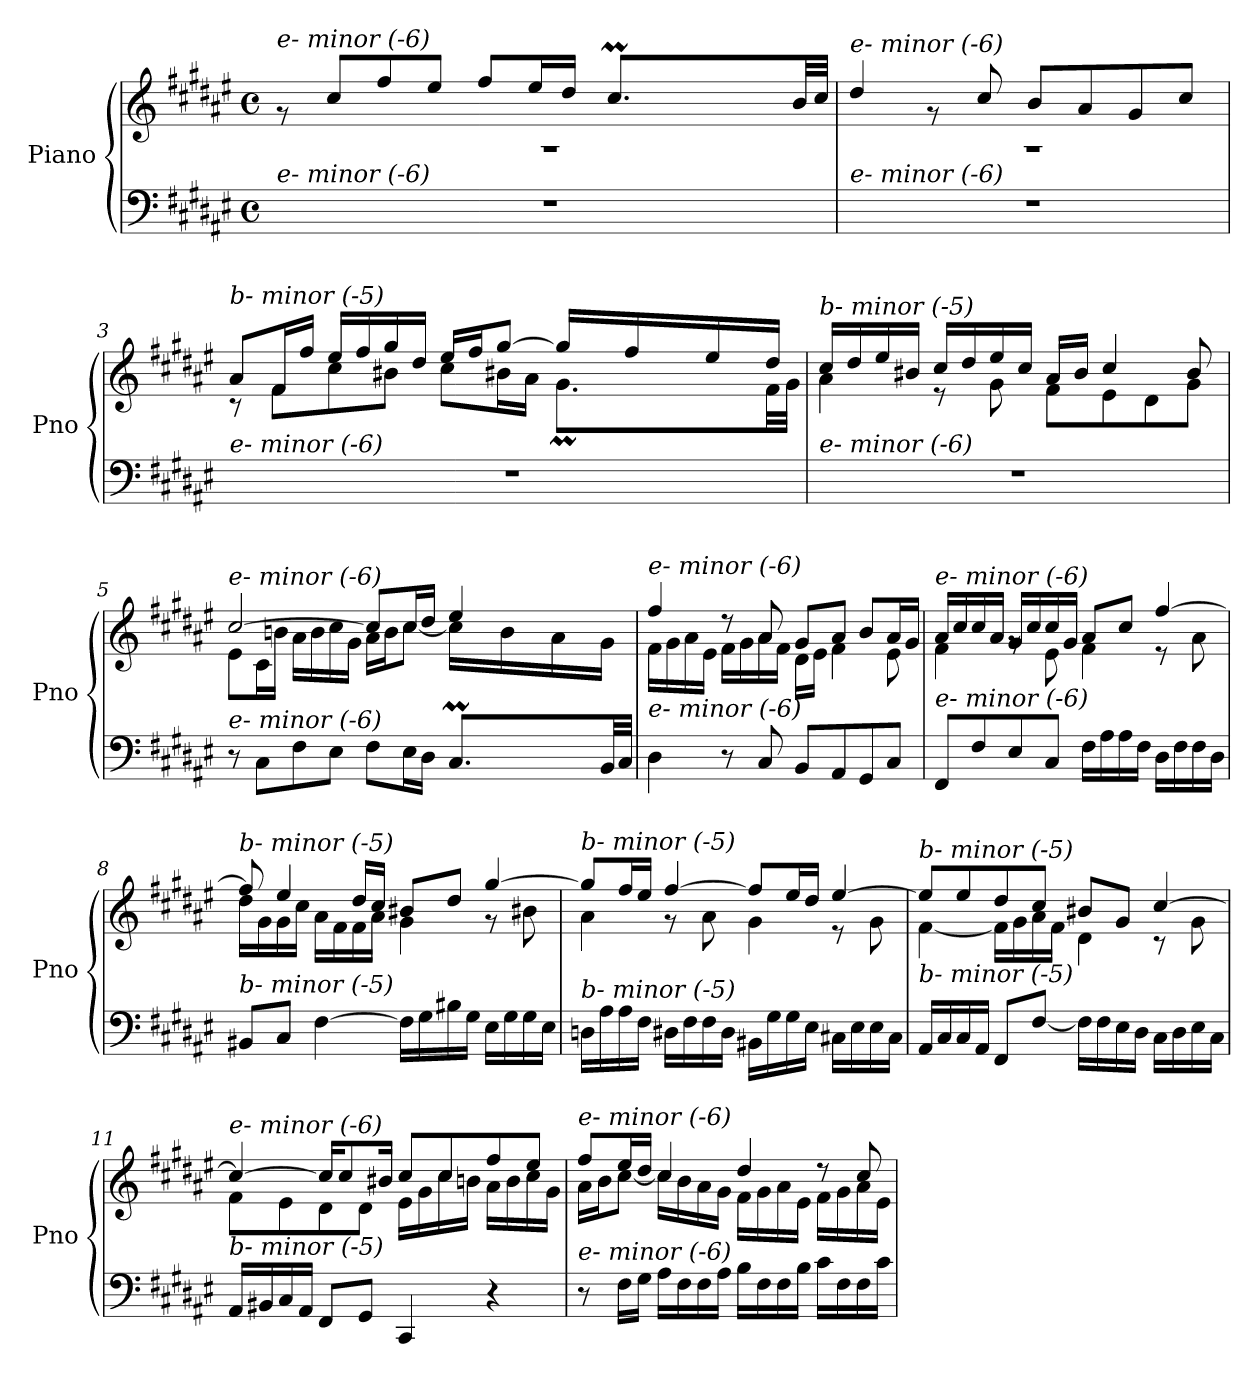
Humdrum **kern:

**kern	**kern
*part1	*part1
*staff2	*staff1
*I"Piano	*
*I'Pno	*
*clefF4	*clefG2
*k[f#c#g#d#a#e#]	*k[f#c#g#d#a#e#]
*M4/4	*M4/4
*met(c)	*met(c)
=1	=1
*^	*^
*	*	*	*^
!	!	!LO:TX:i:t=e- minor (-6)	!	!
!LO:TX:i:t=e- minor (-6)	!	!	!	!
2.ryy	1r	1rA	2.ryy	8r
.	.	.	.	8cc#/L
.	.	.	.	8ff#/
.	.	.	.	8ee#/J
.	.	.	.	8ff#/L
.	.	.	.	16ee#/L
.	.	.	.	16dd#/JJ
*	*	*	*Xtuplet	*
8.ryy	.	.	128%3dd#yy	8.cc#M/L
.	.	.	128%3cc#yy	.
.	.	.	128%3dd#yy	.
.	.	.	128%3cc#yy	.
.	.	.	128%3dd#yy	.
.	.	.	128%3cc#yy	.
.	.	.	128%3dd#yy	.
.	.	.	128%3cc#yy	.
16ryy	.	.	16ryy	32b/LL
.	.	.	.	32cc#/JJJ
*v	*v	*	*	*
=2	=2	=2	=2
!	!LO:TX:i:t=e- minor (-6)	!	!
!LO:TX:i:t=e- minor (-6)	!	!	!
*	*	*v	*v
1r	1rA	4dd#/
.	.	8rg
.	.	8cc#/
.	.	8b/L
.	.	8a#/
.	.	8g#/
.	.	8cc#/J
!!LO:LB:g=z
=3	=3	=3
*^	*	*^
!	!	!LO:TX:i:t=b- minor (-5)	!	!
!LO:TX:i:t=e- minor (-6)	!	!	!	!
2.ryy	1r	8a#/L	8r	2.ryy
.	.	16f#/L	8f#\L	.
.	.	16ff#/JJ	.	.
.	.	16ee#/LL	8cc#\	.
.	.	16ff#/	.	.
.	.	16gg#/	8b#X\J	.
.	.	16dd#/JJ	.	.
.	.	16ee#/LL	8cc#\L	.
.	.	16ff#/J	.	.
.	.	[8gg#/J	16b#X\L	.
.	.	.	16a#\JJ	.
8.ryy	.	16gg#/LL]	8.g#M\L	128%3a#yy
.	.	.	.	128%3g#yy
.	.	.	.	128%3a#yy
.	.	16ff#/	.	.
.	.	.	.	128%3g#yy
.	.	.	.	128%3a#yy
.	.	.	.	128%3g#yy
.	.	16ee#/	.	.
.	.	.	.	128%3a#yy
.	.	.	.	128%3g#yy
16ryy	.	16dd#/JJ	32f#\LL	16ryy
.	.	.	32g#\JJJ	.
*v	*v	*	*	*
*	*	*v	*v
!!LO:LB:g=z
=4	=4	=4
!	!LO:TX:i:t=b- minor (-5)	!
!LO:TX:i:t=e- minor (-6)	!	!
1r	16cc#/LL	4a#\
.	16dd#/	.
.	16ee#/	.
.	16b#X/JJ	.
.	16cc#/LL	8r
.	16dd#/	.
.	16ee#/	8g#\
.	16cc#/JJ	.
.	16a#/LL	8f#\L
.	16b#/JJ	.
.	4cc#/	8e#\
.	.	8d#\
.	8b#/	8g#\J
=5	=5	=5
*^	*	*^
!	!	!LO:TX:i:t=e- minor (-6)	!	!
!LO:TX:i:t=e- minor (-6)	!	!	!	!
8r	2.ryy	[2cc#/	8e#\L	2.ryy
8C#\L	.	.	16c#\L	.
.	.	.	16bn\JJ	.
8F#\	.	.	16a#\LL	.
.	.	.	16b\	.
8E#\J	.	.	16cc#\	.
.	.	.	16g#\JJ	.
8F#\L	.	8cc#/L]	16a#\LL	.
.	.	.	16b\J	.
16E#\L	.	16cc#/L	[8cc#\J	.
16D#\JJ	.	16dd#/JJ	.	.
*	*Xtuplet	*	*	*
8.C#M/L	128%3D#yy	4ee#/	16cc#\LL]	8.ryy
.	128%3C#yy	.	.	.
.	128%3D#yy	.	.	.
.	.	.	16b\	.
.	128%3C#yy	.	.	.
.	128%3D#yy	.	.	.
.	128%3C#yy	.	.	.
.	.	.	16a#\	.
.	128%3D#yy	.	.	.
.	128%3C#yy	.	.	.
32BB/LL	16ryy	.	16g#\JJ	16ryy
32C#/JJJ	.	.	.	.
*v	*v	*	*	*
*	*	*v	*v
!!LO:LB:g=z
=6	=6	=6
!	!LO:TX:i:t=e- minor (-6)	!
!LO:TX:i:t=e- minor (-6)	!	!
4D#\	4ff#/	16f#\LL
.	.	16g#\
.	.	16a#\
.	.	16e#\JJ
8r	8r	16f#\LL
.	.	16g#\
8C#/	8a#/	16a#\
.	.	16f#\JJ
8BB/L	8g#/L	16d#\LL
.	.	16e#\JJ
8AA#/	8a#/J	4f#\
8GG#/	8b/L	.
8C#/J	16a#/L	8e#\
.	16g#/JJ	.
!!LO:LB:g=z	!!
=7	=7	=7
!	!LO:TX:i:t=e- minor (-6)	!
!LO:TX:i:t=e- minor (-6)	!	!
8FF#/L	16a#/LL	4f#\
.	16cc#/	.
8F#/	16cc#/	.
.	16a#/JJ	.
8E#/	16g#/LL	8rg
.	16cc#/	.
8C#/J	16cc#/	8e#\
.	16g#/JJ	.
16F#\LL	8a#/L	4f#\
16A#\	.	.
16A#\	8cc#/J	.
16F#\JJ	.	.
16D#\LL	[4ff#/	8r
16F#\	.	.
16F#\	.	8a#\
16D#\JJ	.	.
=8	=8	=8
!	!LO:TX:i:t=b- minor (-5)	!
!LO:TX:i:t=b- minor (-5)	!	!
8BB#X/L	8ff#/]	16dd#\LL
.	.	16g#\
8C#/J	4ee#/	16g#\
.	.	16cc#\JJ
[4F#\	.	16a#\LL
.	.	16f#\
.	16dd#/LL	16f#\
.	16cc#/JJ	16a#\JJ
16F#\LL]	8b#X/L	4g#\
16G#\	.	.
16B#X\	8dd#/J	.
16G#\JJ	.	.
16E#\LL	[4gg#/	8r
16G#\	.	.
16G#\	.	8b#X\
16E#\JJ	.	.
!!LO:PB:g=z	!!
=9	=9	=9
!	!LO:TX:i:t=b- minor (-5)	!
!LO:TX:i:t=b- minor (-5)	!	!
16Dni\LL	8gg#/L]	4a#\
16A#\	.	.
16A#\	16ff#/L	.
16F#\JJ	16ee#/JJ	.
16D#\LL	[4ff#/	8r
16F#\	.	.
16F#\	.	8a#\
16D#\JJ	.	.
16BB#X\LL	8ff#/L]	4g#\
16G#\	.	.
16G#\	16ee#/L	.
16E#\JJ	16dd#/JJ	.
16C#X\LL	[4ee#/	8r
16E#\	.	.
16E#\	.	8g#\
16C#\JJ	.	.
!!LO:LB:g=z	!!
=10	=10	=10
!	!LO:TX:i:t=b- minor (-5)	!
!LO:TX:i:t=b- minor (-5)	!	!
16AA#/LL	8ee#/L]	[4f#\
16C#/	.	.
16C#/	8ee#/	.
16AA#/JJ	.	.
8FF#/L	8dd#/	16f#\LL]
.	.	16g#\
[8F#/J	8cc#/J	16a#\
.	.	16f#\JJ
16F#\LL]	8b#X/L	4d#\
16F#\	.	.
16E#\	8g#/J	.
16D#\JJ	.	.
16C#\LL	[4cc#/	8r
16D#\	.	.
16E#\	.	8g#\
16C#\JJ	.	.
=11	=11	=11
!	!LO:TX:i:t=e- minor (-6)	!
!LO:TX:i:t=b- minor (-5)	!	!
16AA#/LL	4cc#/_	8f#\L
16BB#X/	.	.
16C#/	.	8e#\
16AA#/JJ	.	.
8FF#/L	16cc#/KL]	8d#\
.	8cc#/	.
8GG#/J	.	8d#\J
.	16b#X/Jk	.
4CC#/	8cc#/L	16e#\LL
.	.	16g#\
.	8cc#/	16cc#\
.	.	16bn\JJ
4r	8ff#/	16a#\LL
.	.	16b\
.	8ee#/J	16cc#\
.	.	16g#\JJ
!!LO:LB:g=z	!!
=12	=12	=12
!	!LO:TX:i:t=e- minor (-6)	!
!LO:TX:i:t=e- minor (-6)	!	!
8r	8ff#/L	16a#\LL
.	.	16b\J
16F#\LL	16ee#/L	[8cc#\J
16G#\JJ	16dd#/JJ	.
16A#\LL	4cc#/	16cc#\LL]
16F#\	.	16b\
16F#\	.	16a#\
16A#\JJ	.	16g#\JJ
16B\LL	4dd#/	16f#\LL
16F#\	.	16g#\
16F#\	.	16a#\
16B\JJ	.	16e#\JJ
16c#\LL	8r	16f#\LL
16F#\	.	16g#\
16F#\	8cc#/	16a#\
16c#\JJ	.	16e#\JJ
*	*v	*v
=	=
*-	*-
